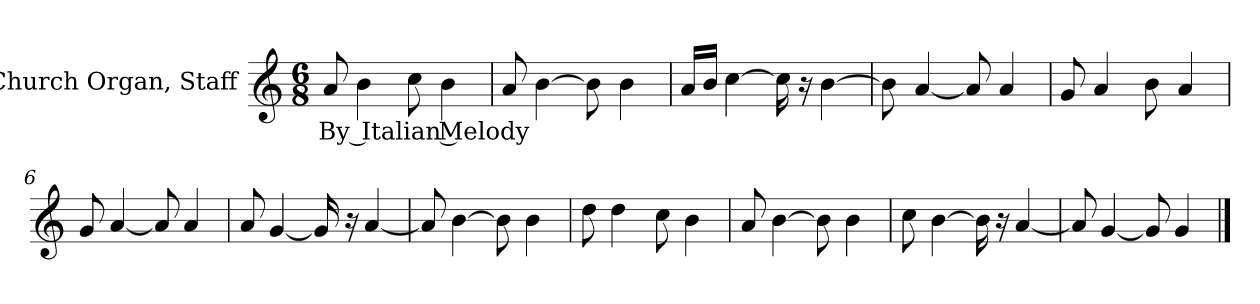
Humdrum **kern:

**kern	**text
*part1	*part1
*staff1	*staff1
*I"Church Organ, Staff	*
*clefG2	*
*k[]	*
*M6/8	*
*MM150	*
=1	=1
!	!LO:LY:b
8a/	By Italian Melody
4b\	.
8cc\	.
4b\	.
=2	=2
8a/	.
[4b\	.
8b\]	.
4b\	.
=3	=3
16a/LL	.
16b/JJ	.
[4cc\	.
16cc\]	.
16r	.
[4b\	.
=4	=4
8b\]	.
[4a/	.
8a/]	.
4a/	.
=5	=5
8g/	.
4a/	.
8b\	.
4a/	.
=6	=6
8g/	.
[4a/	.
8a/]	.
4a/	.
=7	=7
8a/	.
[4g/	.
16g/]	.
16r	.
[4a/	.
=8	=8
8a/]	.
[4b\	.
8b\]	.
4b\	.
=9	=9
8dd\	.
4dd\	.
8cc\	.
4b\	.
!!LO:LB:g=z
=10	=10
8a/	.
[4b\	.
8b\]	.
4b\	.
=11	=11
8cc\	.
[4b\	.
16b\]	.
16r	.
[4a/	.
=12	=12
8a/]	.
[4g/	.
8g/]	.
4g/	.
==	==
*-	*-
